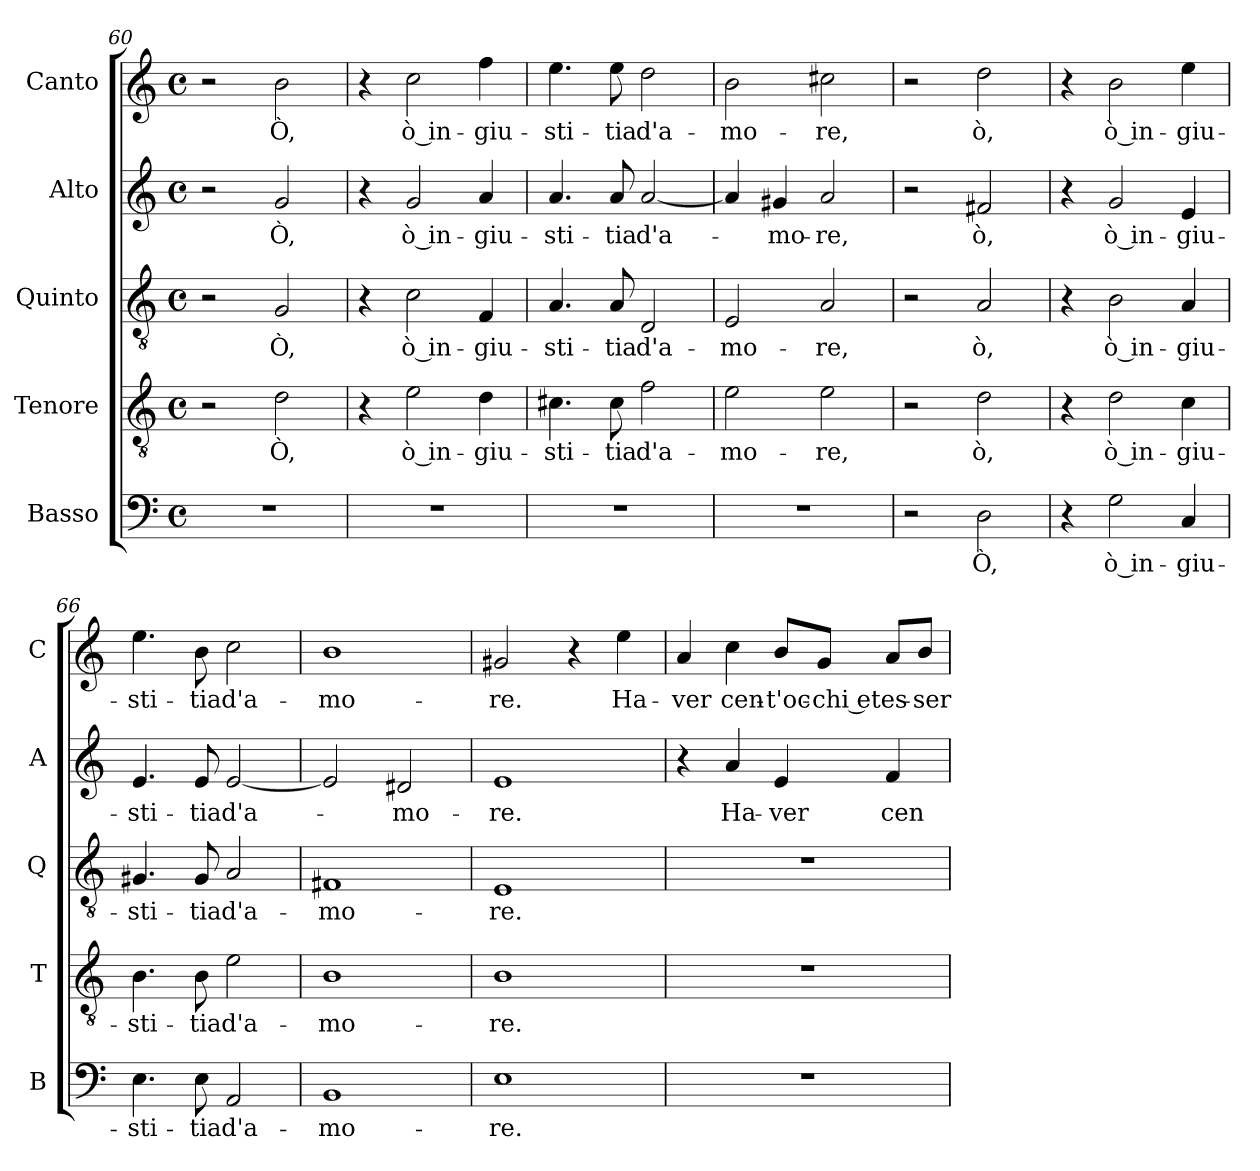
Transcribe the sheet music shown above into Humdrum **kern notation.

**kern	**text	**kern	**text	**kern	**text	**kern	**text	**kern	**text
*part5	*part5	*part4	*part4	*part3	*part3	*part2	*part2	*part1	*part1
*staff5	*staff5	*staff4	*staff4	*staff3	*staff3	*staff2	*staff2	*staff1	*staff1
*I"Basso	*	*I"Tenore	*	*I"Quinto	*	*I"Alto	*	*I"Canto	*
*I'B	*	*I'T	*	*I'Q	*	*I'A	*	*I'C	*
*clefF4	*	*clefGv2	*	*clefGv2	*	*clefG2	*	*clefG2	*
*k[]	*	*k[]	*	*k[]	*	*k[]	*	*k[]	*
*C:	*	*C:	*	*C:	*	*C:	*	*C:	*
*M4/4	*	*M4/4	*	*M4/4	*	*M4/4	*	*M4/4	*
*met(c)	*	*met(c)	*	*met(c)	*	*met(c)	*	*met(c)	*
=60	=60	=60	=60	=60	=60	=60	=60	=60	=60
1r	.	2r	.	2r	.	2r	.	2r	.
!	!	!	!LO:LY:b	!	!LO:LY:b	!	!LO:LY:b	!	!LO:LY:b
.	.	2d\	Ò,	2G/	Ò,	2g/	Ò,	2b\	Ò,
=61	=61	=61	=61	=61	=61	=61	=61	=61	=61
1r	.	4r	.	4r	.	4r	.	4r	.
!	!	!	!LO:LY:b	!	!LO:LY:b	!	!LO:LY:b	!	!LO:LY:b
.	.	2e\	ò in-	2c\	ò in-	2g/	ò in-	2cc\	ò in-
!	!	!	!LO:LY:b	!	!LO:LY:b	!	!LO:LY:b	!	!LO:LY:b
.	.	4d\	-giu-	4F/	-giu-	4a/	-giu-	4ff\	-giu-
=62	=62	=62	=62	=62	=62	=62	=62	=62	=62
!	!	!	!LO:LY:b	!	!LO:LY:b	!	!LO:LY:b	!	!LO:LY:b
1r	.	4.c#X\	-sti-	4.A/	-sti-	4.a/	-sti-	4.ee\	-sti-
!	!	!	!LO:LY:b	!	!LO:LY:b	!	!LO:LY:b	!	!LO:LY:b
.	.	8c#\	-tia	8A/	-tia	8a/	-tia	8ee\	-tia
!	!	!	!LO:LY:b	!	!LO:LY:b	!	!LO:LY:b	!	!LO:LY:b
.	.	2f\	d'a-	2D/	d'a-	[2a/	d'a-	2dd\	d'a-
=63	=63	=63	=63	=63	=63	=63	=63	=63	=63
!	!	!	!LO:LY:b	!	!LO:LY:b	!	!	!	!LO:LY:b
1r	.	2e\	-mo-	2E/	-mo-	4a/]	.	2b\	-mo-
!	!	!	!	!	!	!	!LO:LY:b	!	!
.	.	.	.	.	.	4g#X/	-mo-	.	.
!	!	!	!LO:LY:b	!	!LO:LY:b	!	!LO:LY:b	!	!LO:LY:b
.	.	2e\	-re,	2A/	-re,	2a/	-re,	2cc#X\	-re,
!!LO:LB:g=z
=64	=64	=64	=64	=64	=64	=64	=64	=64	=64
2r	.	2r	.	2r	.	2r	.	2r	.
!	!LO:LY:b	!	!LO:LY:b	!	!LO:LY:b	!	!LO:LY:b	!	!LO:LY:b
2D\	Ò,	2d\	ò,	2A/	ò,	2f#X/	ò,	2dd\	ò,
=65	=65	=65	=65	=65	=65	=65	=65	=65	=65
4r	.	4r	.	4r	.	4r	.	4r	.
!	!LO:LY:b	!	!LO:LY:b	!	!LO:LY:b	!	!LO:LY:b	!	!LO:LY:b
2G\	ò in-	2d\	ò in-	2B\	ò in-	2g/	ò in-	2b\	ò in-
!	!LO:LY:b	!	!LO:LY:b	!	!LO:LY:b	!	!LO:LY:b	!	!LO:LY:b
4C/	-giu-	4c\	-giu-	4A/	-giu-	4e/	-giu-	4ee\	-giu-
=66	=66	=66	=66	=66	=66	=66	=66	=66	=66
!	!LO:LY:b	!	!LO:LY:b	!	!LO:LY:b	!	!LO:LY:b	!	!LO:LY:b
4.E\	-sti-	4.B\	-sti-	4.G#X/	-sti-	4.e/	-sti-	4.ee\	-sti-
!	!LO:LY:b	!	!LO:LY:b	!	!LO:LY:b	!	!LO:LY:b	!	!LO:LY:b
8E\	-tia	8B\	-tia	8G#/	-tia	8e/	-tia	8b\	-tia
!	!LO:LY:b	!	!LO:LY:b	!	!LO:LY:b	!	!LO:LY:b	!	!LO:LY:b
2AA/	d'a-	2e\	d'a-	2A/	d'a-	[2e/	d'a-	2cc\	d'a-
=67	=67	=67	=67	=67	=67	=67	=67	=67	=67
!	!LO:LY:b	!	!LO:LY:b	!	!LO:LY:b	!	!	!	!LO:LY:b
1BB	-mo-	1B	-mo-	1F#X	-mo-	2e/]	.	1b	-mo-
!	!	!	!	!	!	!	!LO:LY:b	!	!
.	.	.	.	.	.	2d#X/	-mo-	.	.
=68	=68	=68	=68	=68	=68	=68	=68	=68	=68
!	!LO:LY:b	!	!LO:LY:b	!	!LO:LY:b	!	!LO:LY:b	!	!LO:LY:b
1E	-re.	1B	-re.	1E	-re.	1e	-re.	2g#X/	-re.
.	.	.	.	.	.	.	.	4r	.
!	!	!	!	!	!	!	!	!	!LO:LY:b
.	.	.	.	.	.	.	.	4ee\	Ha-
=69	=69	=69	=69	=69	=69	=69	=69	=69	=69
!	!	!	!	!	!	!	!	!	!LO:LY:b
1r	.	1r	.	1r	.	4r	.	4a/	-ver
!	!	!	!	!	!	!	!LO:LY:b	!	!LO:LY:b
.	.	.	.	.	.	4a/	Ha-	4cc\	cen-
!	!	!	!	!	!	!	!LO:LY:b	!	!LO:LY:b
.	.	.	.	.	.	4e/	-ver	8b/L	-t'oc-
!	!	!	!	!	!	!	!	!	!LO:LY:b
.	.	.	.	.	.	.	.	8g/J	-chi et
!	!	!	!	!	!	!	!LO:LY:b	!	!LO:LY:b
.	.	.	.	.	.	4f/	cen-	8a/L	es-
!	!	!	!	!	!	!	!	!	!LO:LY:b
.	.	.	.	.	.	.	.	8b/J	-ser
=	=	=	=	=	=	=	=	=	=
*-	*-	*-	*-	*-	*-	*-	*-	*-	*-
